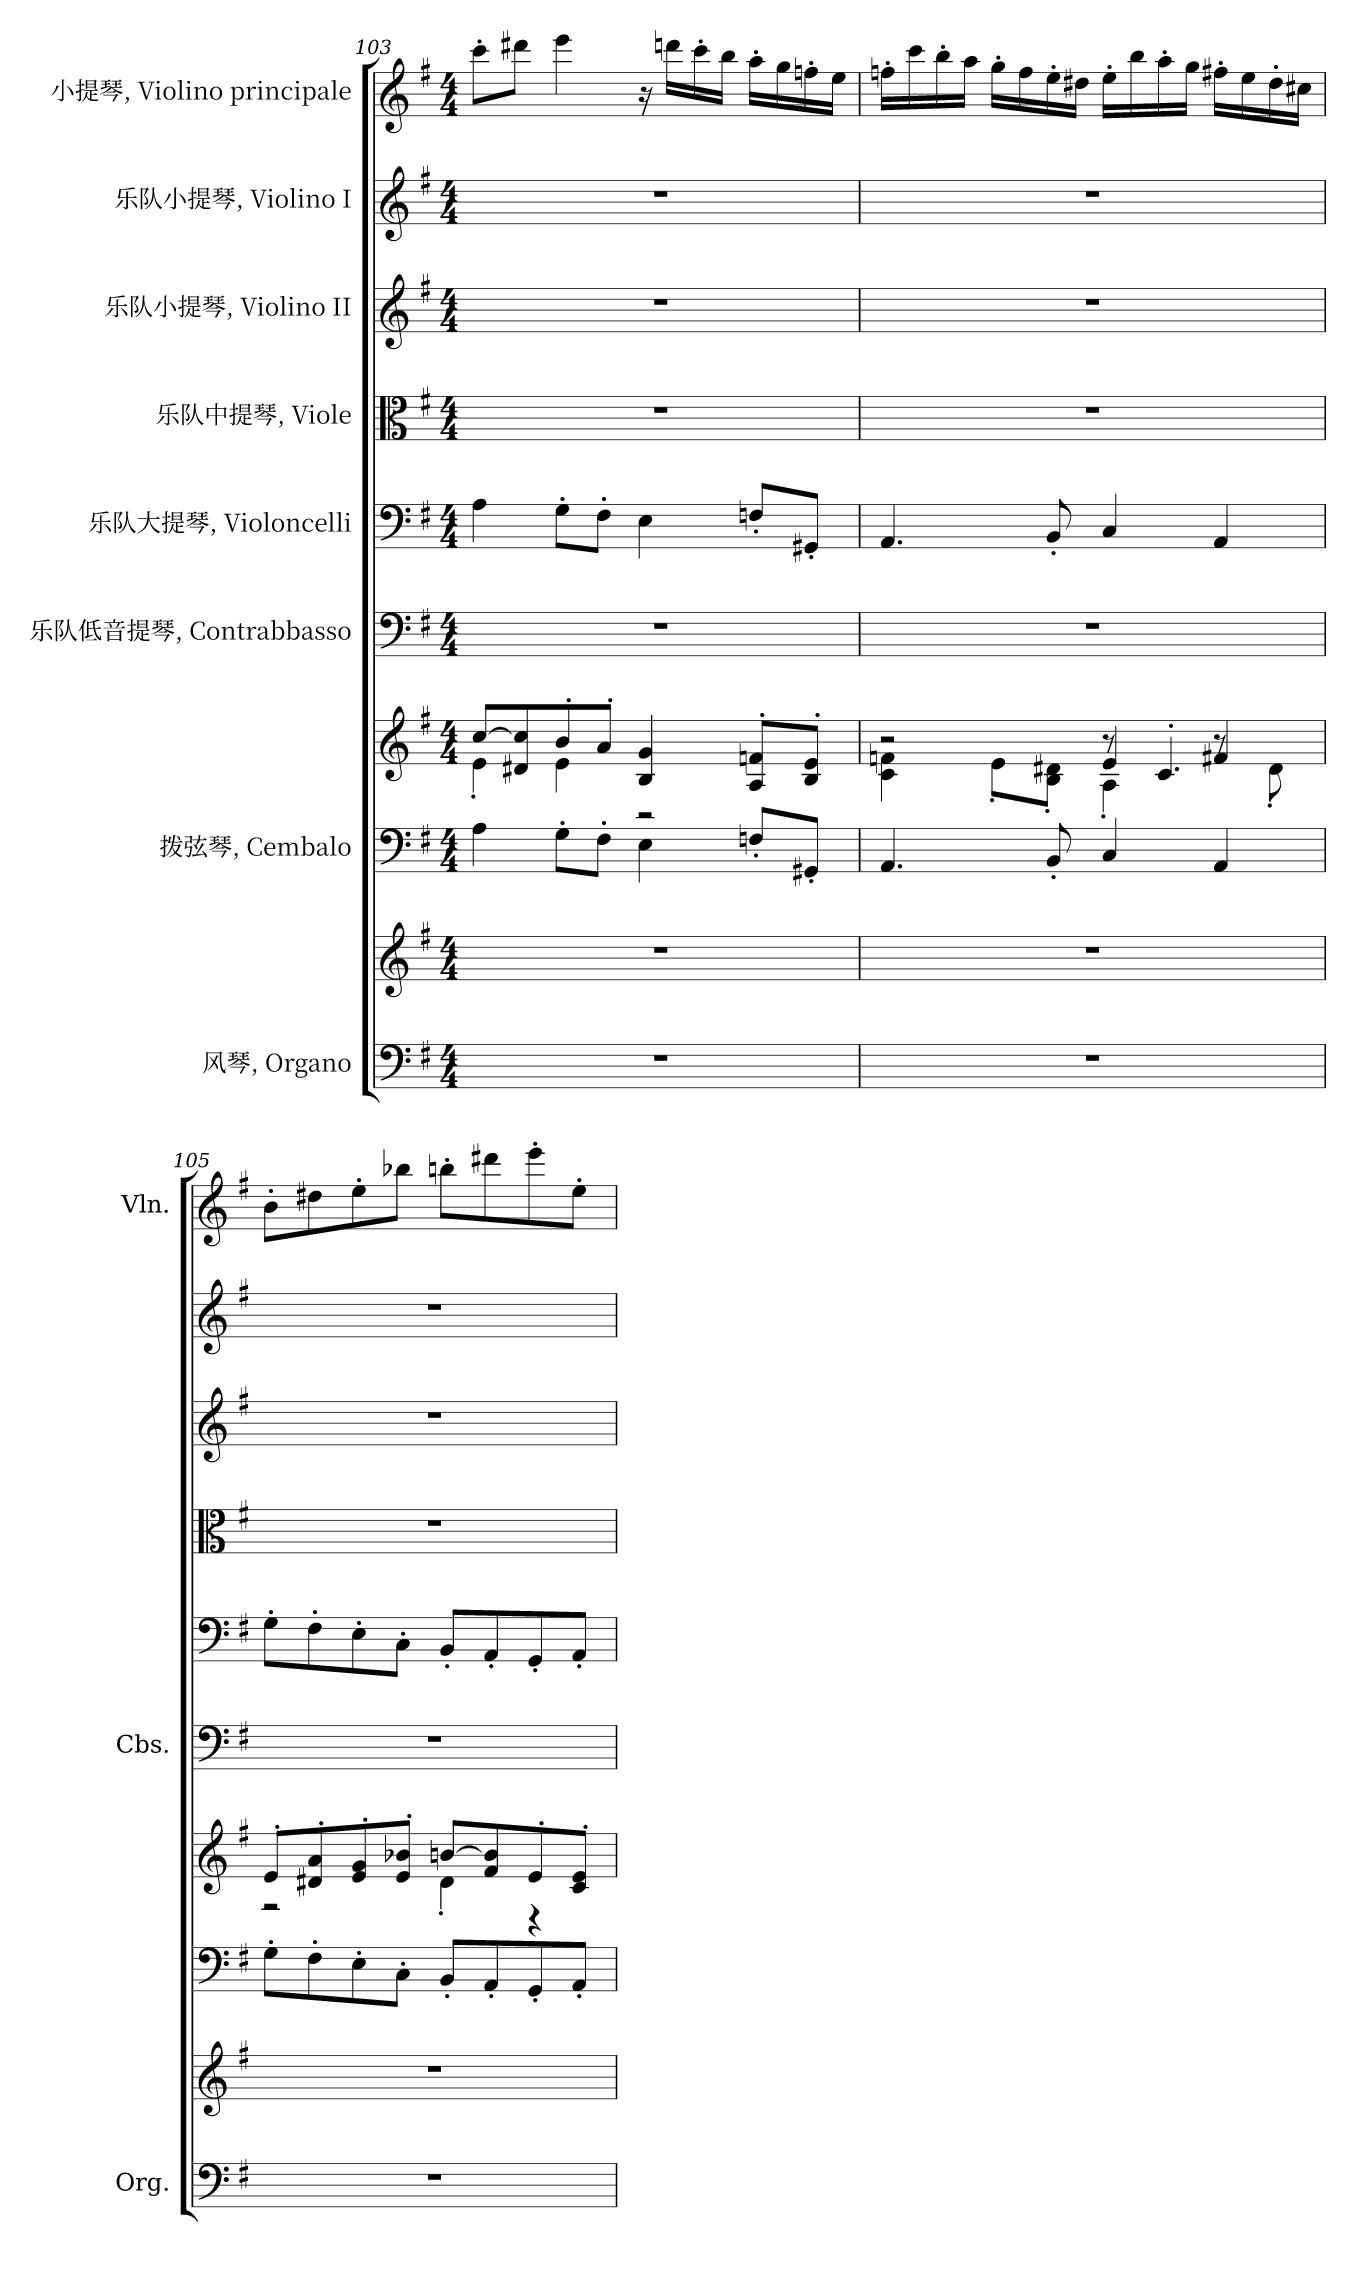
**kern	**kern	**kern	**kern	**kern	**kern	**kern	**kern	**kern	**kern
*part8	*part8	*part7	*part7	*part6	*part5	*part4	*part3	*part2	*part1
*staff10	*staff9	*staff8	*staff7	*staff6	*staff5	*staff4	*staff3	*staff2	*staff1
*I"风琴, Organo	*	*I"拨弦琴, Cembalo	*	*I"乐队低音提琴, Contrabbasso	*I"乐队大提琴, Violoncelli	*I"乐队中提琴, Viole	*I"乐队小提琴, Violino II	*I"乐队小提琴, Violino I	*I"小提琴, Violino principale
*I'Org.	*	*	*	*I'Cbs.	*	*	*	*	*I'Vln.
*clefF4	*clefG2	*clefF4	*clefG2	*clefF4	*clefF4	*clefC3	*clefG2	*clefG2	*clefG2
*	*	*	*	*ITrd7c12	*	*	*	*	*
*k[f#]	*k[f#]	*k[f#]	*k[f#]	*k[f#]	*k[f#]	*k[f#]	*k[f#]	*k[f#]	*k[f#]
*M4/4	*M4/4	*M4/4	*M4/4	*M4/4	*M4/4	*M4/4	*M4/4	*M4/4	*M4/4
=103	=103	=103	=103	=103	=103	=103	=103	=103	=103
*	*	*	*^	*	*	*	*	*	*
1r	1r	4A\	[8cc/L	4e'\	1r	4A\	1r	1r	1r	8ccc'\L
.	.	.	8d#X/ 8cc/]	.	.	.	.	.	.	8ddd#X\J
.	.	8G'\L	8b'/	4e\	.	8G'\L	.	.	.	4eee\
.	.	8F#'\J	8a'/J	.	.	8F#'\J	.	.	.	.
.	.	4E\	4B/ 4g/	2r	.	4E\	.	.	.	16r
.	.	.	.	.	.	.	.	.	.	16dddn\LL
.	.	.	.	.	.	.	.	.	.	16ccc'\
.	.	.	.	.	.	.	.	.	.	16bb\JJ
.	.	8Fn'/L	8A/' 8fn/'L	.	.	8Fn'/L	.	.	.	16aa'\LL
.	.	.	.	.	.	.	.	.	.	16gg\
.	.	8GG#X'/J	8B/' 8e/'J	.	.	8GG#X'/J	.	.	.	16ffn'\
.	.	.	.	.	.	.	.	.	.	16ee\JJ
!!LO:PB:g=z
=104	=104	=104	=104	=104	=104	=104	=104	=104	=104	=104
*	*	*	*	*^	*	*	*	*	*	*
1r	1r	4.AA/	2r	4c\ 4fn\	2r	1r	4.AA/	1r	1r	1r	16ffn'\LL
.	.	.	.	.	.	.	.	.	.	.	16ccc\
.	.	.	.	.	.	.	.	.	.	.	16bb'\
.	.	.	.	.	.	.	.	.	.	.	16aa\JJ
.	.	.	.	8e'\L	.	.	.	.	.	.	16gg'\LL
.	.	.	.	.	.	.	.	.	.	.	16ff\
.	.	8BB'/	.	8B\' 8d#X\'J	.	.	8BB'/	.	.	.	16ee'\
.	.	.	.	.	.	.	.	.	.	.	16dd#X\JJ
.	.	4C/	4e/	4A'\	8r	.	4C/	.	.	.	16ee'\LL
.	.	.	.	.	.	.	.	.	.	.	16bb\
.	.	.	.	.	4.c'/	.	.	.	.	.	16aa'\
.	.	.	.	.	.	.	.	.	.	.	16gg\JJ
.	.	4AA/	4f#X/	8r	.	.	4AA/	.	.	.	16ff#X'\LL
.	.	.	.	.	.	.	.	.	.	.	16ee\
.	.	.	.	8d#'\	.	.	.	.	.	.	16dd#'\
.	.	.	.	.	.	.	.	.	.	.	16cc#X\JJ
*	*	*	*	*v	*v	*	*	*	*	*	*
=105	=105	=105	=105	=105	=105	=105	=105	=105	=105	=105
1r	1r	8G'\L	8e'/L	2r	1r	8G'\L	1r	1r	1r	8b'\L
.	.	8F#'\	8d#X/' 8a/'	.	.	8F#'\	.	.	.	8dd#X\
.	.	8E'\	8e/' 8g/'	.	.	8E'\	.	.	.	8ee'\
.	.	8C'\J	8e/' 8b-X/'J	.	.	8C'\J	.	.	.	8bb-X\J
.	.	8BB'/L	[8bn/L	4d#'\	.	8BB'/L	.	.	.	8bbn'\L
.	.	8AA'/	8f#/ 8b/]	.	.	8AA'/	.	.	.	8ddd#X\
.	.	8GG'/	8e'/	4r	.	8GG'/	.	.	.	8eee'\
.	.	8AA'/J	8c/' 8e/'J	.	.	8AA'/J	.	.	.	8ee'\J
*	*	*	*v	*v	*	*	*	*	*	*
=	=	=	=	=	=	=	=	=	=
*-	*-	*-	*-	*-	*-	*-	*-	*-	*-
